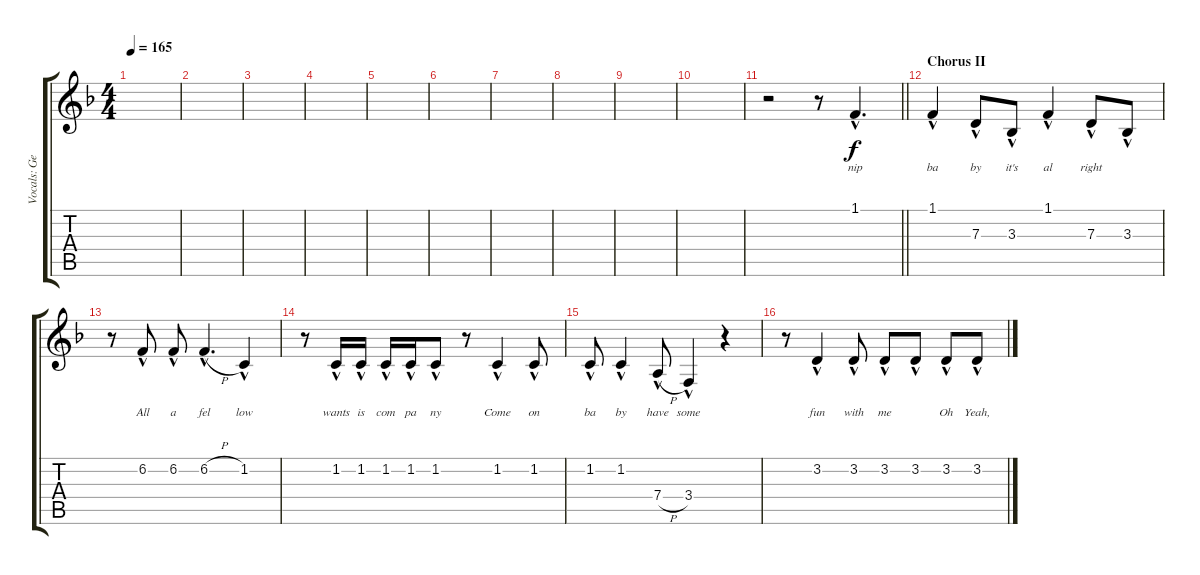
\track ("Vocals: George" "Vocals: Ge") {instrument lead2sawtooth}
\staff {score tabs}
\tuning (E4 B3 G3 D3 A2 E2) {hide}
\ts (4 4)
\tempo 165
\clef g2
\ks f
|
|
|
|
|
|
|
|
|
|
\barLineRight lightlight
r.2 r.8 1.1{hac}.4{d lyrics (0 "nip") lyrics (1 "") lyrics (2 "") lyrics (3 "") lyrics (4 "")} |
\section ("" "Chorus II")
1.1{hac}.4{lyrics (0 "ba") lyrics (1 "") lyrics (2 "") lyrics (3 "") lyrics (4 "")} 7.3{hac}.8{lyrics (0 "by") lyrics (1 "") lyrics (2 "") lyrics (3 "") lyrics (4 "")} 3.3{hac}.8{lyrics (0 "it's") lyrics (1 "") lyrics (2 "") lyrics (3 "") lyrics (4 "")} 1.1{hac}.4{lyrics (0 "al") lyrics (1 "") lyrics (2 "") lyrics (3 "") lyrics (4 "")} 7.3{hac}.8{lyrics (0 "right") lyrics (1 "") lyrics (2 "") lyrics (3 "") lyrics (4 "")} 3.3{hac}.8{lyrics (0 "") lyrics (1 "") lyrics (2 "") lyrics (3 "") lyrics (4 "")} |
r.8 6.2{hac}.8{lyrics (0 "All") lyrics (1 "") lyrics (2 "") lyrics (3 "") lyrics (4 "")} 6.2{hac}.8{lyrics (0 "a") lyrics (1 "") lyrics (2 "") lyrics (3 "") lyrics (4 "")} 6.2{h hac}.4{d lyrics (0 "fel") lyrics (1 "") lyrics (2 "") lyrics (3 "") lyrics (4 "")} 1.2{hac}.4{lyrics (0 "low") lyrics (1 "") lyrics (2 "") lyrics (3 "") lyrics (4 "")} |
r.8 1.2{hac}.16{lyrics (0 "wants") lyrics (1 "") lyrics (2 "") lyrics (3 "") lyrics (4 "")} 1.2{hac}.16{lyrics (0 "is") lyrics (1 "") lyrics (2 "") lyrics (3 "") lyrics (4 "")} 1.2{hac}.16{lyrics (0 "com") lyrics (1 "") lyrics (2 "") lyrics (3 "") lyrics (4 "")} 1.2{hac}.16{lyrics (0 "pa") lyrics (1 "") lyrics (2 "") lyrics (3 "") lyrics (4 "")} 1.2{hac}.8{lyrics (0 "ny") lyrics (1 "") lyrics (2 "") lyrics (3 "") lyrics (4 "")} r.8 1.2{hac}.4{lyrics (0 "Come") lyrics (1 "") lyrics (2 "") lyrics (3 "") lyrics (4 "")} 1.2{hac}.8{lyrics (0 "on") lyrics (1 "") lyrics (2 "") lyrics (3 "") lyrics (4 "")} |
1.2{hac}.8{lyrics (0 "ba") lyrics (1 "") lyrics (2 "") lyrics (3 "") lyrics (4 "")} 1.2{hac}.4{lyrics (0 "by") lyrics (1 "") lyrics (2 "") lyrics (3 "") lyrics (4 "")} 7.4{h hac}.8{lyrics (0 "have") lyrics (1 "") lyrics (2 "") lyrics (3 "") lyrics (4 "")} 3.4{hac}.4{lyrics (0 "some") lyrics (1 "") lyrics (2 "") lyrics (3 "") lyrics (4 "")} r.4 |
r.8 3.2{hac}.4{lyrics (0 "fun") lyrics (1 "") lyrics (2 "") lyrics (3 "") lyrics (4 "")} 3.2{hac}.8{lyrics (0 "with") lyrics (1 "") lyrics (2 "") lyrics (3 "") lyrics (4 "")} 3.2{hac}.8{lyrics (0 "me") lyrics (1 "") lyrics (2 "") lyrics (3 "") lyrics (4 "")} 3.2{hac}.8{lyrics (0 "") lyrics (1 "") lyrics (2 "") lyrics (3 "") lyrics (4 "")} 3.2{hac}.8{lyrics (0 "Oh") lyrics (1 "") lyrics (2 "") lyrics (3 "") lyrics (4 "")} 3.2{hac}.8{lyrics (0 "Yeah,") lyrics (1 "") lyrics (2 "") lyrics (3 "") lyrics (4 "")}
